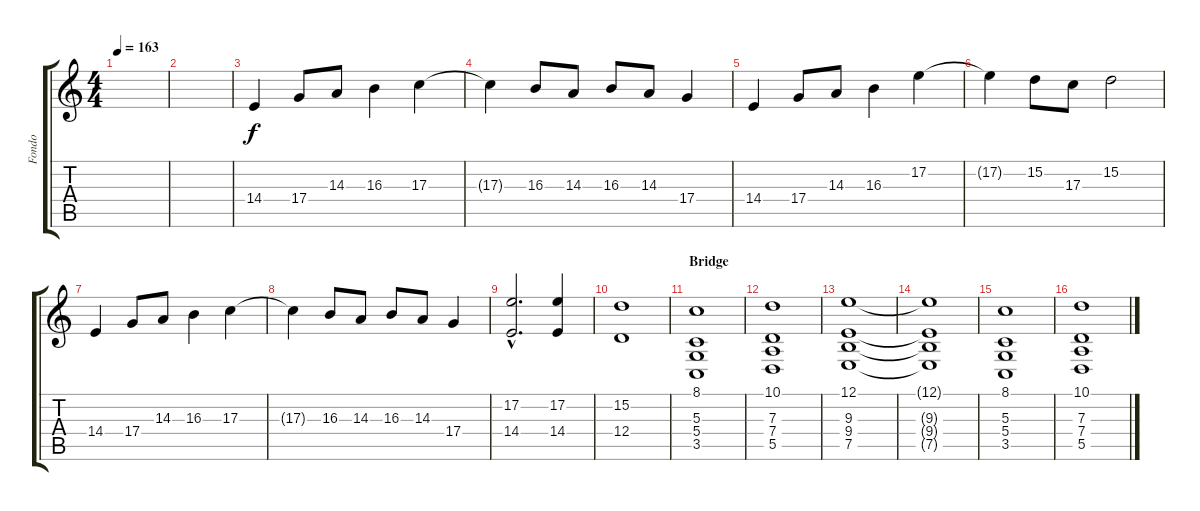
\track ("Fondo" "Fondo") {instrument stringensemble1}
\staff {score tabs}
\tuning (E4 B3 G3 D3 A2 E2) {hide}
\ts (4 4)
\tempo 163
\clef g2
\ks c
|
|
14.4.4 17.4.8 14.3.8 16.3.4 17.3.4 |
17.3{t}.4 16.3.8 14.3.8 16.3.8 14.3.8 17.4.4 |
14.4.4 17.4.8 14.3.8 16.3.4 17.2.4 |
17.2{t}.4 15.2.8 17.3.8 15.2.2 |
14.4.4 17.4.8 14.3.8 16.3.4 17.3.4 |
17.3{t}.4 16.3.8 14.3.8 16.3.8 14.3.8 17.4.4 |
(17.2{hac} 14.4{hac}).2{d} (17.2 14.4).4 |
(15.2 12.4).1 |
\section ("" "Bridge")
(8.1 5.3 5.4 3.5).1{volume 11} |
(10.1 7.3 7.4 5.5).1 |
(12.1 9.3 9.4 7.5).1 |
(12.1{t} 9.3{t} 9.4{t} 7.5{t}).1 |
(8.1 5.3 5.4 3.5).1 |
(10.1 7.3 7.4 5.5).1
